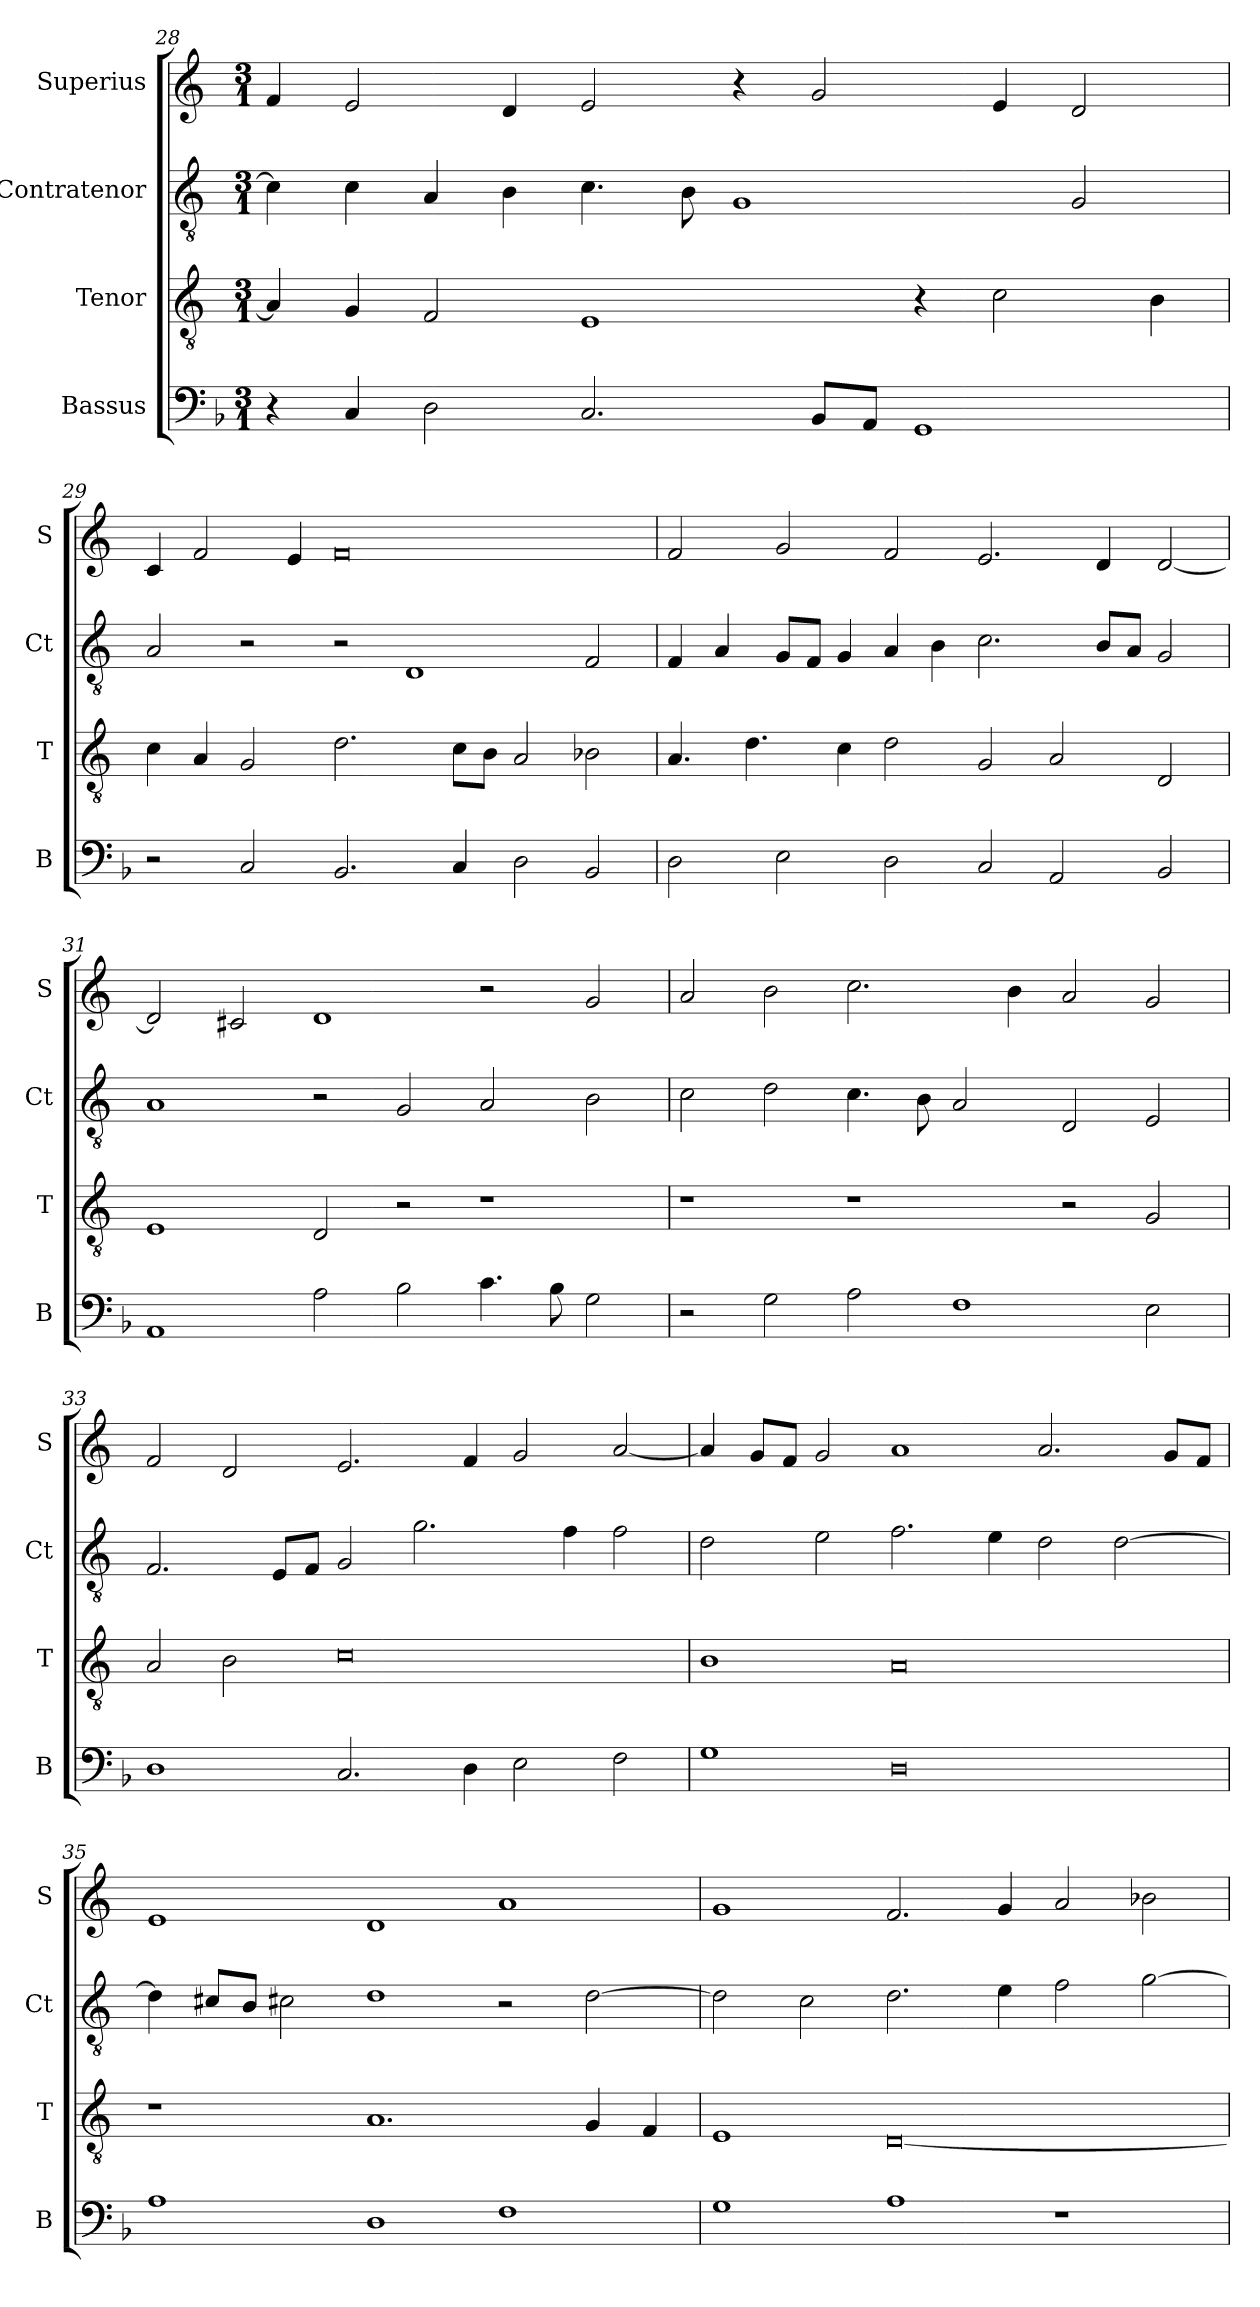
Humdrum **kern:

**kern	**kern	**kern	**kern
*part4	*part3	*part2	*part1
*staff4	*staff3	*staff2	*staff1
*I"Bassus	*I"Tenor	*I"Contratenor	*I"Superius
*I'B	*I'T	*I'Ct	*I'S
*clefF4	*clefGv2	*clefGv2	*clefG2
*k[b-]	*k[]	*k[]	*k[]
*M3/1	*M3/1	*M3/1	*M3/1
=28	=28	=28	=28
4r	4A]	4c]	4f
4C	4G	4c	2e
2D	2F	4A	.
.	.	4B	4d
2.C	1E	4.c	2e
.	.	8B	.
.	.	1G	4r
8BB-L	.	.	2g
8AAJ	.	.	.
1GG	4r	.	.
.	2c	.	4e
.	.	2G	2d
.	4B	.	.
=29	=29	=29	=29
2r	4c	2A	4c
.	4A	.	2f
2C	2G	2r	.
.	.	.	4e
2.BB-	2.d	2r	0f
.	.	1D	.
4C	8cL	.	.
.	8BJ	.	.
2D	2A	.	.
2BB-	2B-X	2F	.
=30	=30	=30	=30
2D	4.A	4F	2f
.	.	4A	.
.	4.d	.	.
2E	.	8GL	2g
.	.	8FJ	.
.	4c	4G	.
2D	2d	4A	2f
.	.	4B	.
2C	2G	2.c	2.e
2AA	2A	.	.
.	.	8B/L	4d
.	.	8A/J	.
2BB-	2D	2G	[2d
=31	=31	=31	=31
1AA	1E	1A	2d]
.	.	.	2c#X
2A	2D	2r	1d
2B-	2r	2G	.
4.c	1r	2A	2r
8B-	.	.	.
2G	.	2B	2g
=32	=32	=32	=32
2r	1r	2c	2a
2G	.	2d	2b
2A	1r	4.c	2.cc
.	.	8B	.
1F	.	2A	.
.	.	.	4b
.	2r	2D	2a
2E	2G	2E	2g
=33	=33	=33	=33
1D	2A	2.F	2f
.	2B	.	2d
.	.	8EL	.
.	.	8FJ	.
2.C	0c	2G	2.e
.	.	2.g	.
4D	.	.	4f
2E	.	.	2g
.	.	4f	.
2F	.	2f	[2a
=34	=34	=34	=34
1G	1B	2d	4a]
.	.	.	8gL
.	.	.	8fJ
.	.	2e	2g
0D	0A	2.f	1a
.	.	4e	.
.	.	2d	2.a
.	.	[2d	.
.	.	.	8gL
.	.	.	8fJ
=35	=35	=35	=35
1A	1r	4d]	1e
.	.	8c#X/L	.
.	.	8B/J	.
.	.	2c#X	.
1D	1.A	1d	1d
1F	.	2r	1a
.	4G	[2d	.
.	4F	.	.
=36	=36	=36	=36
1G	1E	2d]	1g
.	.	2c	.
1A	[0D	2.d	2.f
.	.	4e	4g
1r	.	2f	2a
.	.	[2g	2b-X
=	=	=	=
*-	*-	*-	*-
